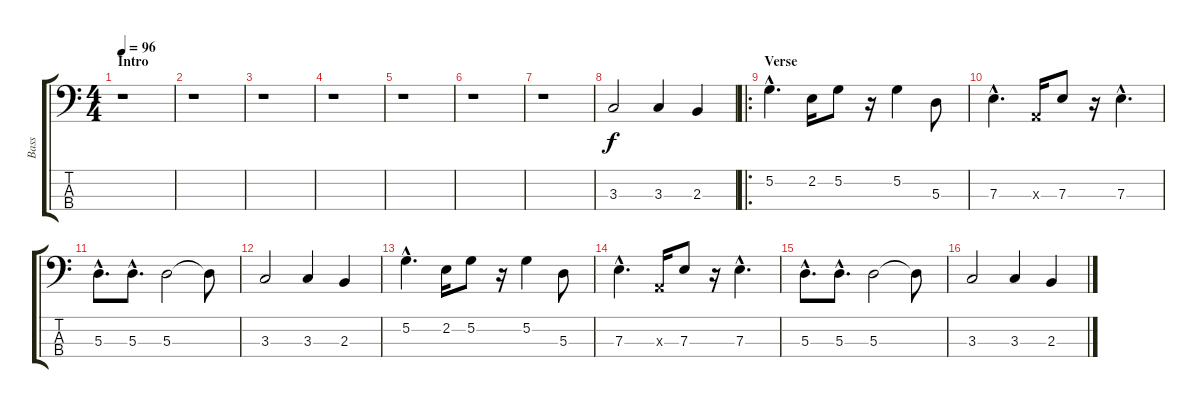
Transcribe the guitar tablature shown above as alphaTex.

\track ("Bass" "Bass") {instrument electricbassfinger}
\staff {score tabs}
\tuning (G2 D2 A1 E1) {hide}
\ts (4 4)
\section ("" "Intro")
\tempo 96
\clef f4
\ks c
r.1{dy f instrument electricbassfinger} |
r.1 |
r.1 |
r.1 |
r.1 |
r.1 |
r.1 |
3.3.2 3.3.4 2.3.4 |
\ro
\section ("" "Verse")
5.2{hac}.4{d} 2.2.16 5.2.8 r.16 5.2.4 5.3.8 |
7.3{hac}.4{d} 0.3{x}.16 7.3.8 r.16 7.3{hac}.4{d} |
5.3{hac}.8{d} 5.3{hac}.8{d} 5.3.2 5.3{t}.8 |
3.3.2 3.3.4 2.3.4 |
5.2{hac}.4{d} 2.2.16 5.2.8 r.16 5.2.4 5.3.8 |
7.3{hac}.4{d} 0.3{x}.16 7.3.8 r.16 7.3{hac}.4{d} |
5.3{hac}.8{d} 5.3{hac}.8{d} 5.3.2 5.3{t}.8 |
3.3.2 3.3.4 2.3.4
